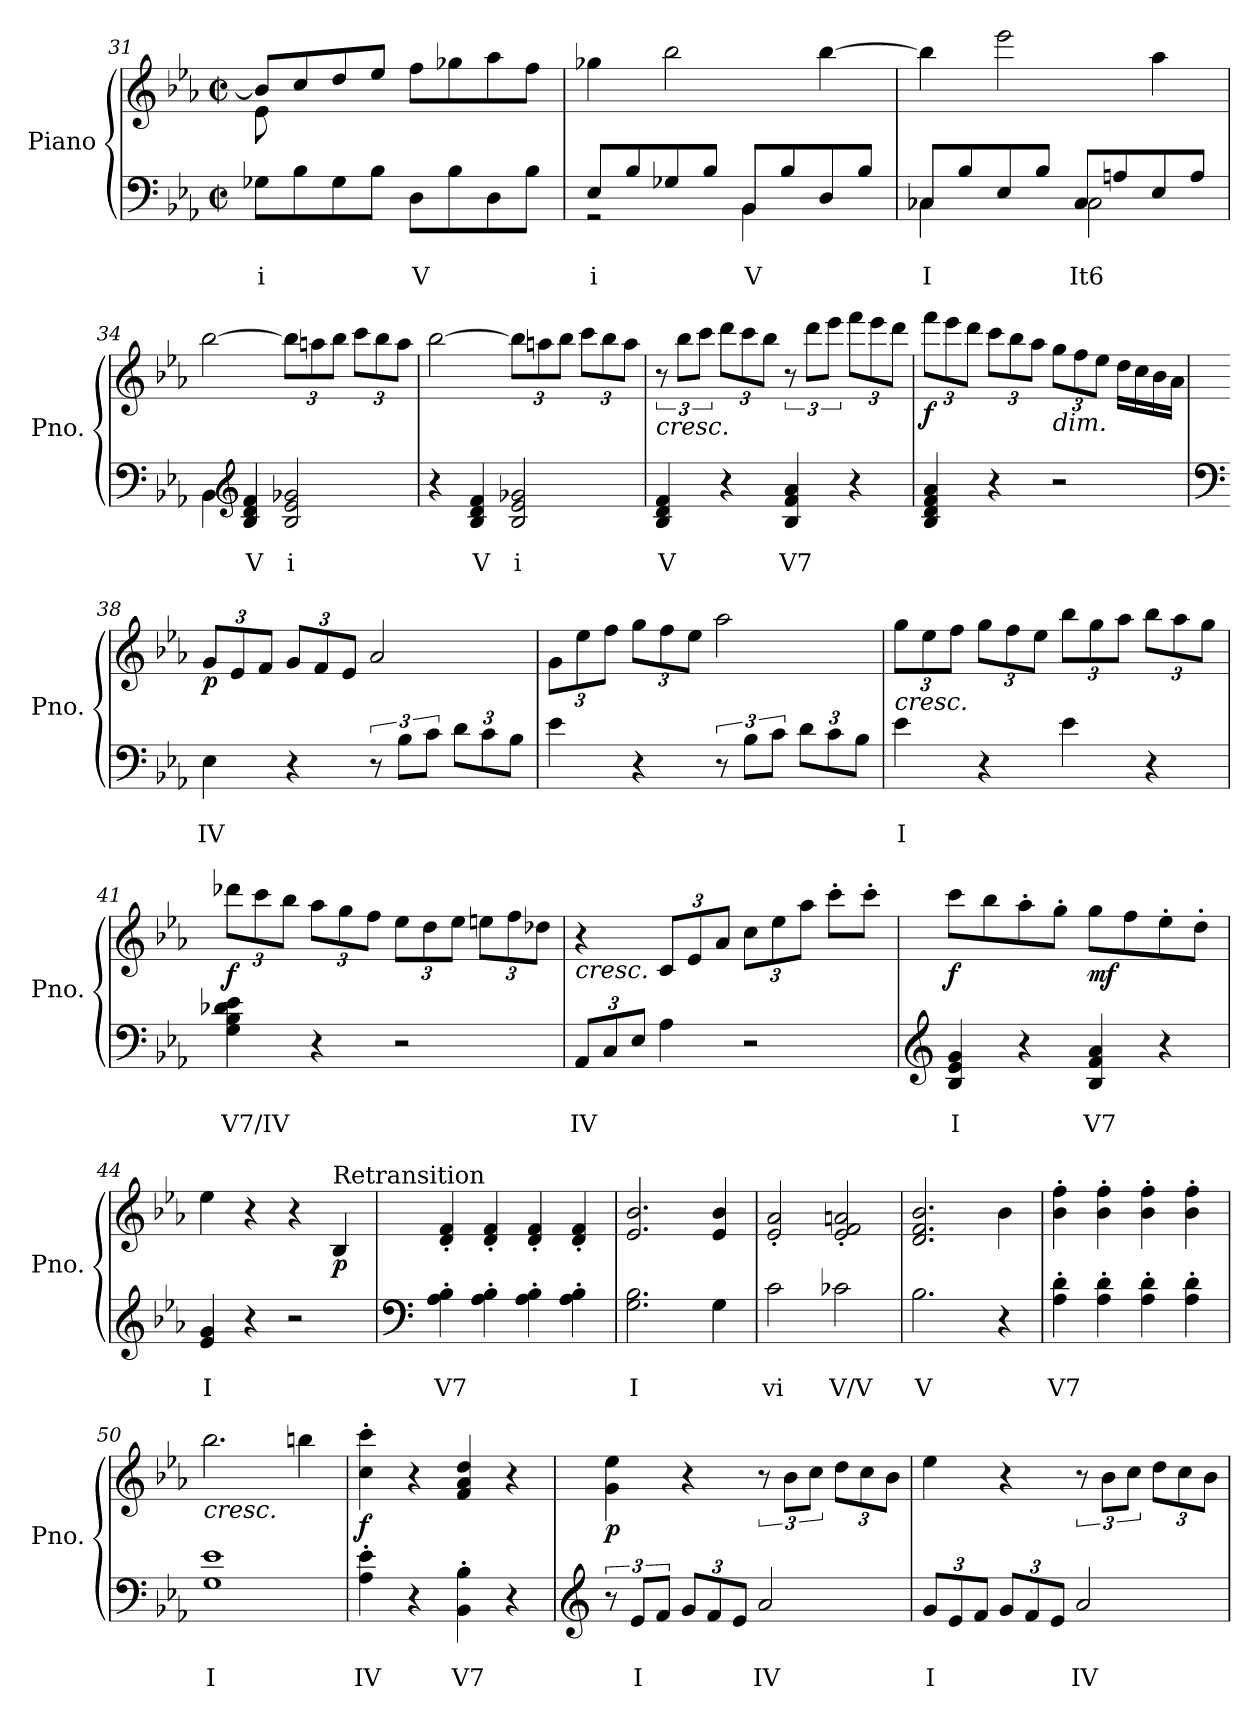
**kern	**text	**text	**kern	**dynam
*part1	*part1	*part1	*part1	*part1
*staff2	*staff2	*staff2	*staff1	*staff1/2
*I"Piano	*	*	*	*
*I'Pno.	*	*	*	*
!!LO:PB:g=z
*clefF4	*	*	*clefG2	*
*k[b-e-a-]	*	*	*k[b-e-a-]	*
*M2/2	*	*	*M2/2	*
*met(c|)	*	*	*met(c|)	*
=31	=31	=31	=31	=31
!	!	!LO:LY:b	!	!
*	*	*	*^	*
8G-X\L	.	i	8b-/L]	8e-\	.
8B-\	.	.	8cc/	8ryy	.
8G-\	.	.	8dd/	4ryy	.
8B-\J	.	.	8ee-/J	.	.
!	!	!LO:LY:b	!	!	!
8D\L	.	V	8ff\L	2ryy	.
8B-\	.	.	8gg-X\	.	.
8D\	.	.	8aa-\	.	.
8B-\J	.	.	8ff\J	.	.
*	*	*	*v	*v	*
=32	=32	=32	=32	=32
!	!	!LO:LY:b	!	!
*^	*	*	*	*
8E-/L	2r	.	i	4gg-X\	.
8B-/	.	.	.	.	.
8G-X/	.	.	.	2bb-\	.
8B-/J	.	.	.	.	.
!	!	!	!LO:LY:b	!	!
8BB-/L	4BB-\	.	V	.	.
8B-/	.	.	.	.	.
8D/	4ryy	.	.	[4bb-\	.
8B-/J	.	.	.	.	.
=33	=33	=33	=33	=33	=33
!	!	!	!LO:LY:b	!	!
8C-X/L	4C-\	.	I	4bb-\]	.
8B-/	.	.	.	.	.
8E-/	4ryy	.	.	2eee-\	.
8B-/J	.	.	.	.	.
!	!	!	!LO:LY:b	!	!
8C-/L	2C-\	.	It6	.	.
8An/	.	.	.	.	.
8E-/	.	.	.	4aa-\	.
8A/J	.	.	.	.	.
=34	=34	=34	=34	=34	=34
4ryy	4BB-\	.	.	[2bb-\	.
*clefG2	*	*	*	*	*
!	!	!	!LO:LY:b	!	!
4B-/ 4d/ 4f/	4ryy	.	V	.	.
!	!	!	!LO:LY:b	!	!
*	*	*	*	*Xbrackettup	*
2B-/ 2e-/ 2g-X/	2ryy	.	i	12bb-\L]	.
.	.	.	.	12aan\	.
.	.	.	.	12bb-\J	.
.	.	.	.	12ccc\L	.
.	.	.	.	12bb-\	.
.	.	.	.	12aa\J	.
*v	*v	*	*	*	*
=35	=35	=35	=35	=35
4r	.	.	[2bb-\	.
!	!	!LO:LY:b	!	!
4B-/ 4d/ 4f/	.	V	.	.
!	!	!LO:LY:b	!	!
2B-/ 2e-/ 2g-X/	.	i	12bb-\L]	.
.	.	.	12aan\	.
.	.	.	12bb-\J	.
.	.	.	12ccc\L	.
.	.	.	12bb-\	.
.	.	.	12aa\J	.
=36	=36	=36	=36	=36
!	!	!LO:LY:b	!	!
*	*	*	*brackettup	*
!	!	!	!LO:TX:b:i:t=cresc.	!
4B-/ 4d/ 4f/	.	V	12r	.
.	.	.	12bb-\L	.
.	.	.	12ccc\J	.
*	*	*	*Xbrackettup	*
4r	.	.	12ddd\L	.
.	.	.	12ccc\	.
.	.	.	12bb-\J	.
!	!	!LO:LY:b	!	!
*	*	*	*brackettup	*
4B-/ 4f/ 4a-/	.	V7	12r	.
.	.	.	12ddd\L	.
.	.	.	12eee-\J	.
*	*	*	*Xbrackettup	*
4r	.	.	12fff\L	.
.	.	.	12eee-\	.
.	.	.	12ddd\J	.
!!LO:LB:g=z
=37	=37	=37	=37	=37
!	!	!	!	!LO:DY:b
4B-/ 4d/ 4f/ 4a-/	.	.	12fff\L	f
.	.	.	12eee-\	.
.	.	.	12ddd\J	.
4r	.	.	12ccc\L	.
.	.	.	12bb-\	.
.	.	.	12aa-\J	.
!	!	!	!LO:TX:b:i:t=dim.	!
2r	.	.	12gg\L	.
.	.	.	12ff\	.
.	.	.	12ee-\J	.
.	.	.	16dd\LL	.
.	.	.	16cc\	.
.	.	.	16b-\	.
.	.	.	16a-\JJ	.
=38	=38	=38	=38	=38
*clefF4	*	*	*	*
!	!	!LO:LY:b	!	!LO:DY:b
4E-\	.	IV	12g/L	p
.	.	.	12e-/	.
.	.	.	12f/J	.
4r	.	.	12g/L	.
.	.	.	12f/	.
.	.	.	12e-/J	.
12r	.	.	2a-/	.
12B-\L	.	.	.	.
12c\J	.	.	.	.
*Xbrackettup	*	*	*	*
12d\L	.	.	.	.
12c\	.	.	.	.
12B-\J	.	.	.	.
=39	=39	=39	=39	=39
4e-\	.	.	12g\L	.
.	.	.	12ee-\	.
.	.	.	12ff\J	.
4r	.	.	12gg\L	.
.	.	.	12ff\	.
.	.	.	12ee-\J	.
*brackettup	*	*	*	*
12r	.	.	2aa-\	.
12B-\L	.	.	.	.
12c\J	.	.	.	.
*Xbrackettup	*	*	*	*
12d\L	.	.	.	.
12c\	.	.	.	.
12B-\J	.	.	.	.
=40	=40	=40	=40	=40
!	!	!	!LO:TX:b:i:t=cresc.	!
!	!	!LO:LY:b	!	!
4e-\	.	I	12gg\L	.
.	.	.	12ee-\	.
.	.	.	12ff\J	.
4r	.	.	12gg\L	.
.	.	.	12ff\	.
.	.	.	12ee-\J	.
4e-\	.	.	12bb-\L	.
.	.	.	12gg\	.
.	.	.	12aa-\J	.
4r	.	.	12bb-\L	.
.	.	.	12aa-\	.
.	.	.	12gg\J	.
=41	=41	=41	=41	=41
!	!	!LO:LY:b	!	!LO:DY:b
4G\ 4B-\ 4d-X\ 4e-\	.	V7/IV	12ddd-X\L	f
.	.	.	12ccc\	.
.	.	.	12bb-\J	.
4r	.	.	12aa-\L	.
.	.	.	12gg\	.
.	.	.	12ff\J	.
2r	.	.	12ee-\L	.
.	.	.	12dd\	.
.	.	.	12ee-\J	.
.	.	.	12een\L	.
.	.	.	12ff\	.
.	.	.	12dd-X\J	.
!!LO:LB:g=z
=42	=42	=42	=42	=42
!	!	!	!LO:TX:b:i:t=cresc.	!
!	!	!LO:LY:b	!	!
12AA-/L	.	IV	4r	.
12C/	.	.	.	.
12E-/J	.	.	.	.
4A-\	.	.	12c/L	.
.	.	.	12e-/	.
.	.	.	12a-/J	.
2r	.	.	12cc\L	.
.	.	.	12ee-\	.
.	.	.	12aa-\J	.
.	.	.	8ccc'\L	.
.	.	.	8ccc'\J	.
=43	=43	=43	=43	=43
*clefG2	*	*	*	*
!	!	!LO:LY:b	!	!LO:DY:b
4B-/ 4e-/ 4g/	.	I	8ccc\L	f
.	.	.	8bb-\	.
4r	.	.	8aa-'\	.
.	.	.	8gg'\J	.
!	!	!LO:LY:b	!	!LO:DY:b
4B-/ 4f/ 4a-/	.	V7	8gg\L	mf
.	.	.	8ff\	.
4r	.	.	8ee-'\	.
.	.	.	8dd'\J	.
=44	=44	=44	=44	=44
!	!	!LO:LY:b	!	!
4e-/ 4g/	.	I	4ee-\	.
4r	.	.	4r	.
2r	.	.	4r	.
!	!	!	!LO:TX:a:t=Retransition	!
!	!	!	!	!LO:DY:b
.	.	.	4B-/	p
=45	=45	=45	=45	=45
*clefF4	*	*	*	*
!	!	!LO:LY:b	!	!
4A-\' 4B-\'	.	V7	4d/' 4f/'	.
4A-\' 4B-\'	.	.	4d/' 4f/'	.
4A-\' 4B-\'	.	.	4d/' 4f/'	.
4A-\' 4B-\'	.	.	4d/' 4f/'	.
=46	=46	=46	=46	=46
!	!	!LO:LY:b	!	!
2.G\ 2.B-\	.	I	2.e-/ 2.b-/	.
4G\	.	.	4e-/ 4b-/	.
=47	=47	=47	=47	=47
!	!	!LO:LY:b	!	!
2c\	.	vi	2e-/' 2a-/'	.
!	!	!LO:LY:b	!	!
2c-X\	.	V/V	2e-/' 2f/' 2an/'	.
=48	=48	=48	=48	=48
!	!	!LO:LY:b	!	!
2.B-\	.	V	2.d/ 2.f/ 2.b-/	.
4r	.	.	4b-\	.
=49	=49	=49	=49	=49
!	!	!LO:LY:b	!	!
4A-\' 4d\'	.	V7	4b-\' 4ff\'	.
4A-\' 4d\'	.	.	4b-\' 4ff\'	.
4A-\' 4d\'	.	.	4b-\' 4ff\'	.
4A-\' 4d\'	.	.	4b-\' 4ff\'	.
=50	=50	=50	=50	=50
!	!	!	!LO:TX:b:i:t=cresc.	!
!	!	!LO:LY:b	!	!
1G 1e-	.	I	2.bb-\	.
.	.	.	4bbn\	.
=51	=51	=51	=51	=51
!	!	!LO:LY:b	!	!LO:DY:b
4A-\' 4e-\'	.	IV	4cc\' 4ccc\'	f
4r	.	.	4r	.
!	!	!LO:LY:b	!	!
4BB-\' 4B-\'	.	V7	4f/ 4a-/ 4dd/	.
4r	.	.	4r	.
!!LO:PB:g=z
=52	=52	=52	=52	=52
*clefG2	*	*	*	*
*brackettup	*	*	*	*
!	!	!	!	!LO:DY:b
12r	.	.	4g\ 4ee-\	p
!	!	!LO:LY:b	!	!
12e-/L	.	I	.	.
12f/J	.	.	.	.
*Xbrackettup	*	*	*	*
12g/L	.	.	4r	.
12f/	.	.	.	.
12e-/J	.	.	.	.
!	!	!LO:LY:b	!	!
*	*	*	*brackettup	*
2a-/	.	IV	12r	.
.	.	.	12b-\L	.
.	.	.	12cc\J	.
*	*	*	*Xbrackettup	*
.	.	.	12dd\L	.
.	.	.	12cc\	.
.	.	.	12b-\J	.
=53	=53	=53	=53	=53
!	!	!LO:LY:b	!	!
12g/L	.	I	4ee-\	.
12e-/	.	.	.	.
12f/J	.	.	.	.
12g/L	.	.	4r	.
12f/	.	.	.	.
12e-/J	.	.	.	.
!	!	!LO:LY:b	!	!
*	*	*	*brackettup	*
2a-/	.	IV	12r	.
.	.	.	12b-\L	.
.	.	.	12cc\J	.
*	*	*	*Xbrackettup	*
.	.	.	12dd\L	.
.	.	.	12cc\	.
.	.	.	12b-\J	.
=	=	=	=	=
*-	*-	*-	*-	*-
